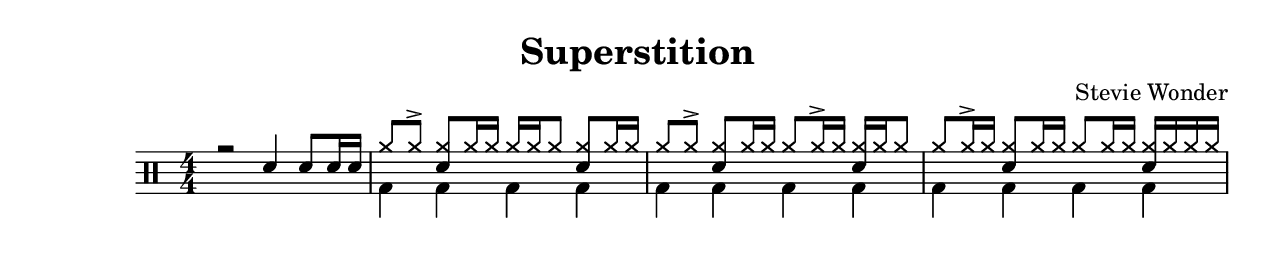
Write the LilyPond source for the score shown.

%\version "2.18.0"

\header {
  title = "Superstition"
  composer = "Stevie Wonder"
}

% ====== Drum notations customized
#(define md '(
  (ridecymbal   cross    #f  5)(ridebell     xcircle  #f  5)
  (crashcymbal  cross    #f  6)(splashcymbal harmonic #f  6)
  (pedalhihat   cross    #f -5)(hihat        cross    #f  5)
  (snare        default  #f  1)(sidestick    cross    #f  1)
  (lowmidtom    default  #f  0)(lowtom       default  #f -1)
  (hightom      default  #f  3)(bassdrum     default  #f -3)
))

% ====== Custom open and half-open ornamentation
pth = #'((moveto 1 0.4) (lineto 0 -0.4))
hop = \markup{\hspace #0.5 \draw-circle #.4 #0.1 ##f}
hhop = \markup{ \combine \hop \path #0.1 #pth }
act = \markup {\left-align \musicglyph #"scripts.sforzato"}

% ===== Stems Up voice
up = \drummode { 
  % Customizations
  \stemUp
  \slurDown
  \numericTimeSignature
  
  % Tempo and rehearsal marks
  % \mark #1
  
  % Notes
  r2 sn4 sn8[ sn16 sn] |
  hh8[ hh ^>] <hh sn>[ hh16 hh] hh[ hh hh8] <hh sn>[ hh16 hh] |
  hh8[ hh ^>] <hh sn>[ hh16 hh] hh8[ hh16 ^> hh] <hh sn>[ hh16 hh8] |
  hh8[ hh16 ^> hh] <hh sn>8[ hh16 hh] hh8[hh16 hh] <hh sn>16[ hh hh hh] |

  % \bar ":|."
}

% ===== Stems Down voice
down = \drummode { 
  % Customizations
  \stemDown
  
  % Notes
  s1 |
  bd4 bd bd bd |
  bd4 bd bd bd |
  bd4 bd bd bd |
}

% ====== Layout customizations
\score
{
  <<
    \set Score.markFormatter = #format-mark-circle-numbers
    \override Score.RehearsalMark #'X-offset = #0.5
    \new DrumStaff
    <<
      \set DrumStaff.drumStyleTable=#(alist->hash-table md)
      \new DrumVoice {\voiceOne \up}
      \new DrumVoice {\voiceTwo \down}
    >>
  >>
  
  \layout {\context {\Score \remove "Bar_number_engraver"}}

	\midi {
		\context {
			\Score
			tempoWholesPerMinute = #(ly:make-moment 98 4)
		}
	}
}

% ===== Page customizations
\paper{
  #(set-paper-size "letter")
  %indent=#0
  line-width=#200
  oddFooterMarkup=##f
  oddHeaderMarkup=##f
  %bookTitleMarkup = ##f
  %scoreTitleMarkup = ##f
}
